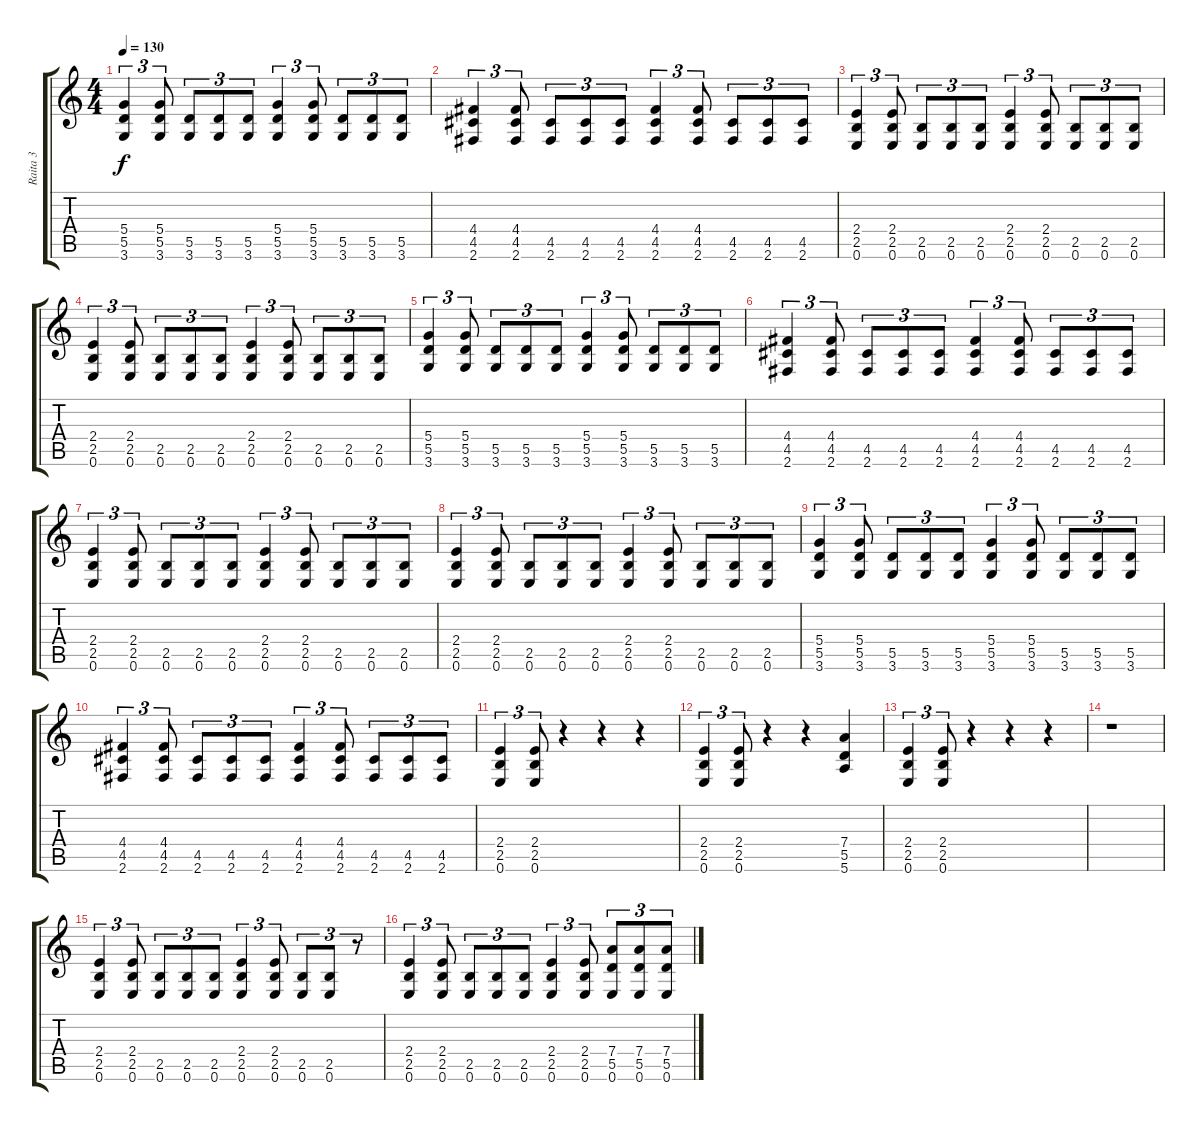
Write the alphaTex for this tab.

\track ("Raita 3" "Raita 3") {instrument overdrivenguitar}
\staff {score tabs}
\tuning (E4 B3 G3 D3 A2 E2) {hide}
\ts (4 4)
\tempo 130
\clef g2
\ks c
(5.4 5.5 3.6).4{tu (3 2) dy f} (5.4 5.5 3.6).8{tu (3 2)} (5.5 3.6).8{tu (3 2)} (5.5 3.6).8{tu (3 2)} (5.5 3.6).8{tu (3 2)} (5.4 5.5 3.6).4{tu (3 2)} (5.4 5.5 3.6).8{tu (3 2)} (5.5 3.6).8{tu (3 2)} (5.5 3.6).8{tu (3 2)} (5.5 3.6).8{tu (3 2)} |
(4.4 4.5 2.6).4{tu (3 2)} (4.4 4.5 2.6).8{tu (3 2)} (4.5 2.6).8{tu (3 2)} (4.5 2.6).8{tu (3 2)} (4.5 2.6).8{tu (3 2)} (4.4 4.5 2.6).4{tu (3 2)} (4.4 4.5 2.6).8{tu (3 2)} (4.5 2.6).8{tu (3 2)} (4.5 2.6).8{tu (3 2)} (4.5 2.6).8{tu (3 2)} |
(2.4 2.5 0.6).4{tu (3 2)} (2.4 2.5 0.6).8{tu (3 2)} (2.5 0.6).8{tu (3 2)} (2.5 0.6).8{tu (3 2)} (2.5 0.6).8{tu (3 2)} (2.4 2.5 0.6).4{tu (3 2)} (2.4 2.5 0.6).8{tu (3 2)} (2.5 0.6).8{tu (3 2)} (2.5 0.6).8{tu (3 2)} (2.5 0.6).8{tu (3 2)} |
(2.4 2.5 0.6).4{tu (3 2)} (2.4 2.5 0.6).8{tu (3 2)} (2.5 0.6).8{tu (3 2)} (2.5 0.6).8{tu (3 2)} (2.5 0.6).8{tu (3 2)} (2.4 2.5 0.6).4{tu (3 2)} (2.4 2.5 0.6).8{tu (3 2)} (2.5 0.6).8{tu (3 2)} (2.5 0.6).8{tu (3 2)} (2.5 0.6).8{tu (3 2)} |
(5.4 5.5 3.6).4{tu (3 2)} (5.4 5.5 3.6).8{tu (3 2)} (5.5 3.6).8{tu (3 2)} (5.5 3.6).8{tu (3 2)} (5.5 3.6).8{tu (3 2)} (5.4 5.5 3.6).4{tu (3 2)} (5.4 5.5 3.6).8{tu (3 2)} (5.5 3.6).8{tu (3 2)} (5.5 3.6).8{tu (3 2)} (5.5 3.6).8{tu (3 2)} |
(4.4 4.5 2.6).4{tu (3 2)} (4.4 4.5 2.6).8{tu (3 2)} (4.5 2.6).8{tu (3 2)} (4.5 2.6).8{tu (3 2)} (4.5 2.6).8{tu (3 2)} (4.4 4.5 2.6).4{tu (3 2)} (4.4 4.5 2.6).8{tu (3 2)} (4.5 2.6).8{tu (3 2)} (4.5 2.6).8{tu (3 2)} (4.5 2.6).8{tu (3 2)} |
(2.4 2.5 0.6).4{tu (3 2)} (2.4 2.5 0.6).8{tu (3 2)} (2.5 0.6).8{tu (3 2)} (2.5 0.6).8{tu (3 2)} (2.5 0.6).8{tu (3 2)} (2.4 2.5 0.6).4{tu (3 2)} (2.4 2.5 0.6).8{tu (3 2)} (2.5 0.6).8{tu (3 2)} (2.5 0.6).8{tu (3 2)} (2.5 0.6).8{tu (3 2)} |
(2.4 2.5 0.6).4{tu (3 2)} (2.4 2.5 0.6).8{tu (3 2)} (2.5 0.6).8{tu (3 2)} (2.5 0.6).8{tu (3 2)} (2.5 0.6).8{tu (3 2)} (2.4 2.5 0.6).4{tu (3 2)} (2.4 2.5 0.6).8{tu (3 2)} (2.5 0.6).8{tu (3 2)} (2.5 0.6).8{tu (3 2)} (2.5 0.6).8{tu (3 2)} |
(5.4 5.5 3.6).4{tu (3 2)} (5.4 5.5 3.6).8{tu (3 2)} (5.5 3.6).8{tu (3 2)} (5.5 3.6).8{tu (3 2)} (5.5 3.6).8{tu (3 2)} (5.4 5.5 3.6).4{tu (3 2)} (5.4 5.5 3.6).8{tu (3 2)} (5.5 3.6).8{tu (3 2)} (5.5 3.6).8{tu (3 2)} (5.5 3.6).8{tu (3 2)} |
(4.4 4.5 2.6).4{tu (3 2)} (4.4 4.5 2.6).8{tu (3 2)} (4.5 2.6).8{tu (3 2)} (4.5 2.6).8{tu (3 2)} (4.5 2.6).8{tu (3 2)} (4.4 4.5 2.6).4{tu (3 2)} (4.4 4.5 2.6).8{tu (3 2)} (4.5 2.6).8{tu (3 2)} (4.5 2.6).8{tu (3 2)} (4.5 2.6).8{tu (3 2)} |
(2.4 2.5 0.6).4{tu (3 2)} (2.4 2.5 0.6).8{tu (3 2)} r.4 r.4 r.4 |
(2.4 2.5 0.6).4{tu (3 2)} (2.4 2.5 0.6).8{tu (3 2)} r.4 r.4 (7.4 5.5 5.6).4 |
(2.4 2.5 0.6).4{tu (3 2)} (2.4 2.5 0.6).8{tu (3 2)} r.4 r.4 r.4 |
r.1 |
(2.4 2.5 0.6).4{tu (3 2)} (2.4 2.5 0.6).8{tu (3 2)} (2.5 0.6).8{tu (3 2)} (2.5 0.6).8{tu (3 2)} (2.5 0.6).8{tu (3 2)} (2.4 2.5 0.6).4{tu (3 2)} (2.4 2.5 0.6).8{tu (3 2)} (2.5 0.6).8{tu (3 2)} (2.5 0.6).8{tu (3 2)} r.8{tu (3 2)} |
(2.4 2.5 0.6).4{tu (3 2)} (2.4 2.5 0.6).8{tu (3 2)} (2.5 0.6).8{tu (3 2)} (2.5 0.6).8{tu (3 2)} (2.5 0.6).8{tu (3 2)} (2.4 2.5 0.6).4{tu (3 2)} (2.4 2.5 0.6).8{tu (3 2)} (7.4 5.5 0.6).8{tu (3 2)} (7.4 5.5 0.6).8{tu (3 2)} (7.4 5.5 0.6).8{tu (3 2)}
